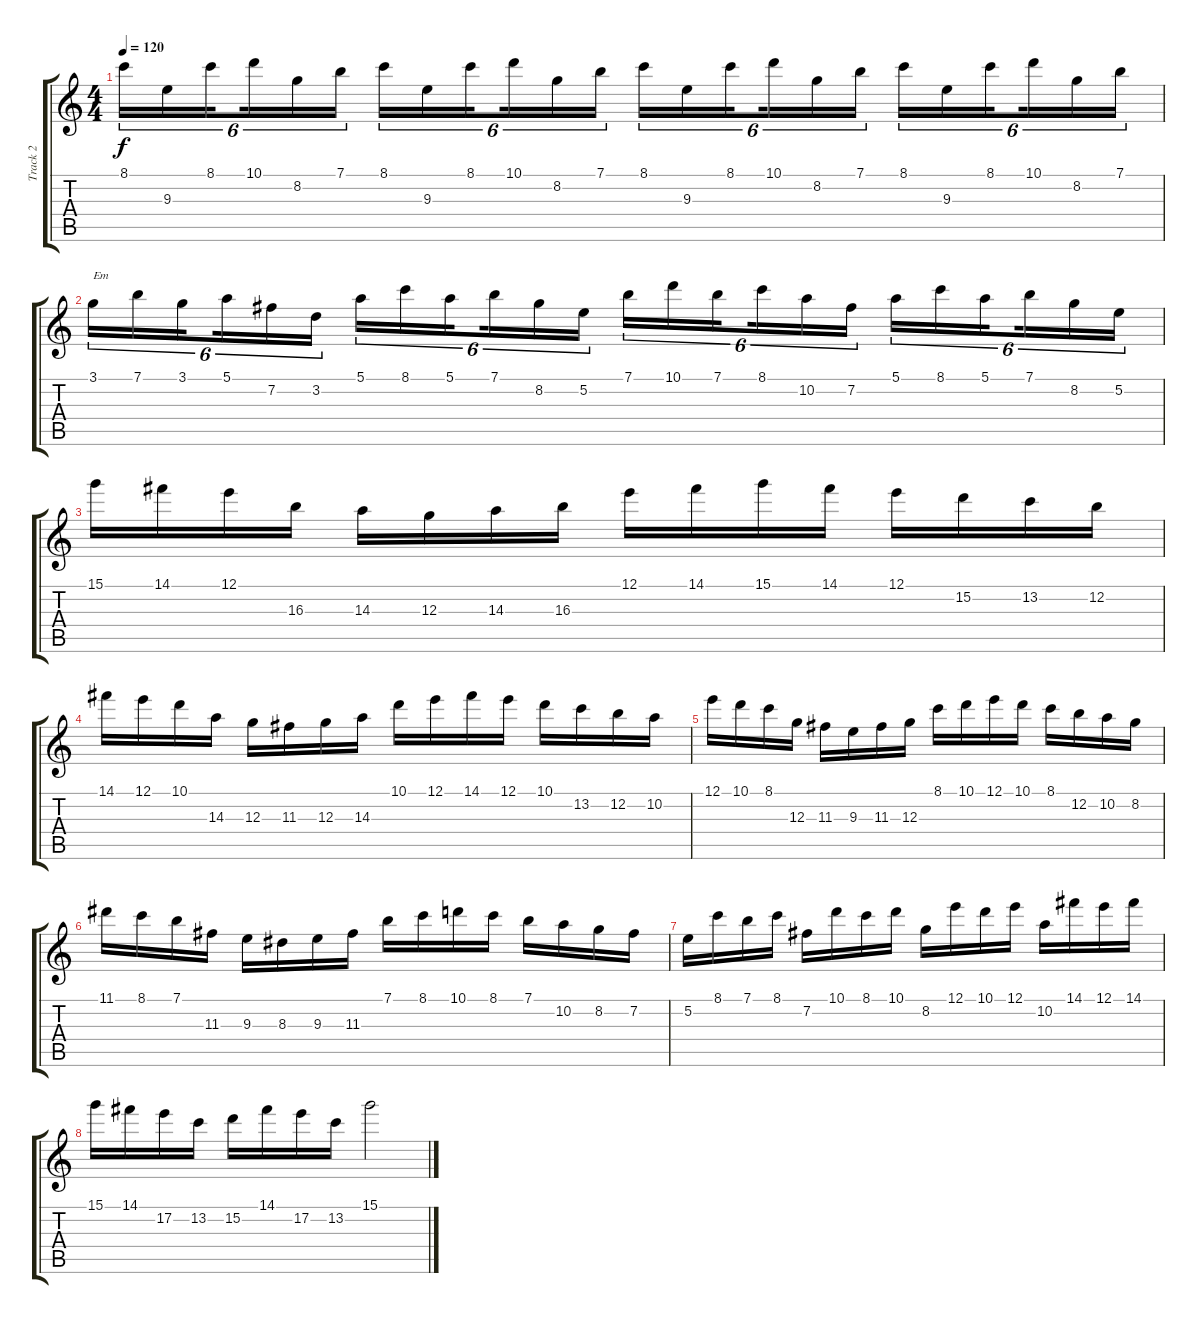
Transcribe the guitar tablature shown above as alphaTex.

\track ("Track 2" "Track 2") {instrument distortionguitar}
\staff {score tabs}
\tuning (E4 B3 G3 D3 A2 E2) {hide}
\ts (4 4)
\tempo 120
\clef g2
\ks c
8.1.16{tu (6 4) dy f} 9.3.16{tu (6 4)} 8.1.16{tu (6 4) beam splitsecondary} 10.1.16{tu (6 4)} 8.2.16{tu (6 4)} 7.1.16{tu (6 4)} 8.1.16{tu (6 4)} 9.3.16{tu (6 4)} 8.1.16{tu (6 4) beam splitsecondary} 10.1.16{tu (6 4)} 8.2.16{tu (6 4)} 7.1.16{tu (6 4)} 8.1.16{tu (6 4)} 9.3.16{tu (6 4)} 8.1.16{tu (6 4) beam splitsecondary} 10.1.16{tu (6 4)} 8.2.16{tu (6 4)} 7.1.16{tu (6 4)} 8.1.16{tu (6 4)} 9.3.16{tu (6 4)} 8.1.16{tu (6 4) beam splitsecondary} 10.1.16{tu (6 4)} 8.2.16{tu (6 4)} 7.1.16{tu (6 4)} |
3.1.16{tu (6 4) txt "Em"} 7.1.16{tu (6 4)} 3.1.16{tu (6 4) beam splitsecondary} 5.1.16{tu (6 4)} 7.2.16{tu (6 4)} 3.2.16{tu (6 4)} 5.1.16{tu (6 4)} 8.1.16{tu (6 4)} 5.1.16{tu (6 4) beam splitsecondary} 7.1.16{tu (6 4)} 8.2.16{tu (6 4)} 5.2.16{tu (6 4)} 7.1.16{tu (6 4)} 10.1.16{tu (6 4)} 7.1.16{tu (6 4) beam splitsecondary} 8.1.16{tu (6 4)} 10.2.16{tu (6 4)} 7.2.16{tu (6 4)} 5.1.16{tu (6 4)} 8.1.16{tu (6 4)} 5.1.16{tu (6 4) beam splitsecondary} 7.1.16{tu (6 4)} 8.2.16{tu (6 4)} 5.2.16{tu (6 4)} |
15.1.16 14.1.16 12.1.16 16.3.16 14.3.16 12.3.16 14.3.16 16.3.16 12.1.16 14.1.16 15.1.16 14.1.16 12.1.16 15.2.16 13.2.16 12.2.16 |
14.1.16 12.1.16 10.1.16 14.3.16 12.3.16 11.3.16 12.3.16 14.3.16 10.1.16 12.1.16 14.1.16 12.1.16 10.1.16 13.2.16 12.2.16 10.2.16 |
12.1.16 10.1.16 8.1.16 12.3.16 11.3.16 9.3.16 11.3.16 12.3.16 8.1.16 10.1.16 12.1.16 10.1.16 8.1.16 12.2.16 10.2.16 8.2.16 |
11.1.16 8.1.16 7.1.16 11.3.16 9.3.16 8.3.16 9.3.16 11.3.16 7.1.16 8.1.16 10.1.16 8.1.16 7.1.16 10.2.16 8.2.16 7.2.16 |
5.2.16 8.1.16 7.1.16 8.1.16 7.2.16 10.1.16 8.1.16 10.1.16 8.2.16 12.1.16 10.1.16 12.1.16 10.2.16 14.1.16 12.1.16 14.1.16 |
15.1.16 14.1.16 17.2.16 13.2.16 15.2.16 14.1.16 17.2.16 13.2.16 15.1.2
